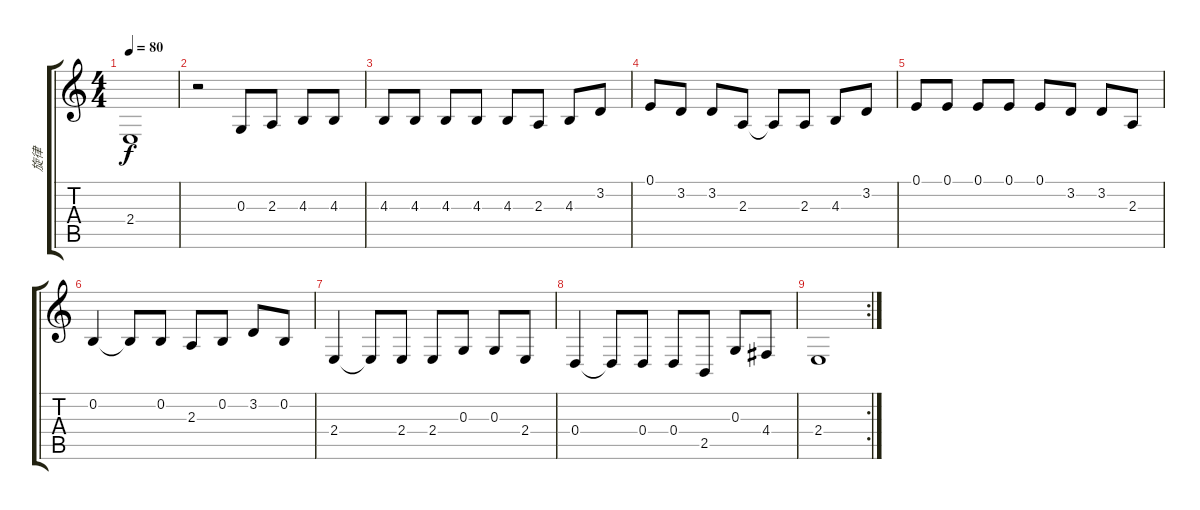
\track ("旋律" "旋律") {instrument brightacousticpiano}
\staff {score tabs}
\tuning (E4 B3 G3 D3 A2 E2) {hide}
\ts (4 4)
\tempo 80
\clef g2
\ks c
2.4.1{dy f} |
r.2 0.3.8 2.3.8 4.3.8 4.3.8 |
4.3.8 4.3.8 4.3.8 4.3.8 4.3.8 2.3.8 4.3.8 3.2.8 |
0.1.8 3.2.8 3.2.8 2.3.8 2.3{t}.8 2.3.8 4.3.8 3.2.8 |
0.1.8 0.1.8 0.1.8 0.1.8 0.1.8 3.2.8 3.2.8 2.3.8 |
0.2.4 0.2{t}.8 0.2.8 2.3.8 0.2.8 3.2.8 0.2.8 |
2.4.4 2.4{t}.8 2.4.8 2.4.8 0.3.8 0.3.8 2.4.8 |
0.4.4 0.4{t}.8 0.4.8 0.4.8 2.5.8 0.3.8 4.4.8 |
\rc 2
2.4.1
